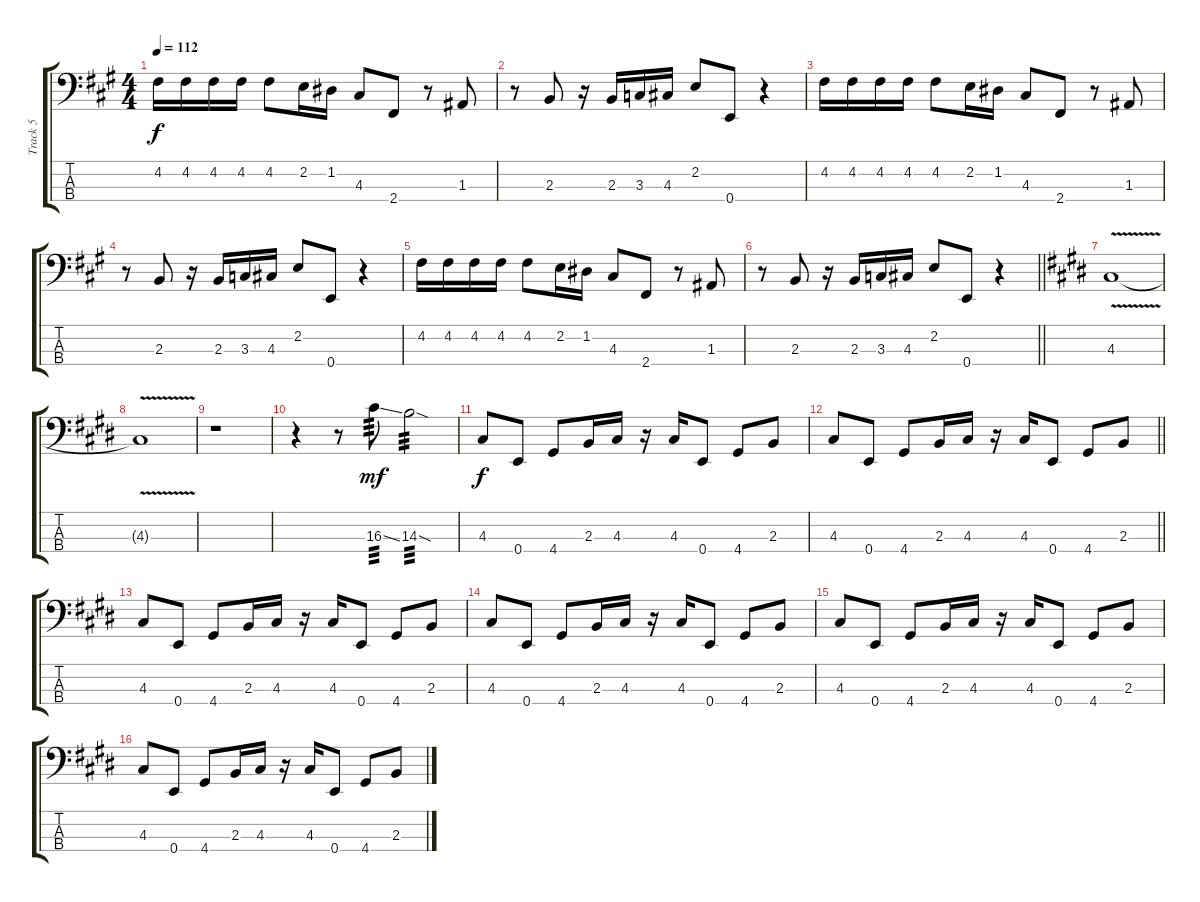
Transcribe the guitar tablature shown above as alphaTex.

\track ("Track 5" "Track 5") {instrument electricbassfinger}
\staff {score tabs}
\tuning (G2 D2 A1 E1) {hide}
\ts (4 4)
\tempo 112
\clef f4
\ks a
4.2.16{dy f} 4.2.16 4.2.16 4.2.16 4.2.8 2.2.16 1.2.16 4.3.8 2.4.8 r.8 1.3.8 |
r.8 2.3.8 r.16 2.3.16 3.3.16 4.3.16 2.2.8 0.4.8 r.4 |
4.2.16 4.2.16 4.2.16 4.2.16 4.2.8 2.2.16 1.2.16 4.3.8 2.4.8 r.8 1.3.8 |
r.8 2.3.8 r.16 2.3.16 3.3.16 4.3.16 2.2.8 0.4.8 r.4 |
4.2.16 4.2.16 4.2.16 4.2.16 4.2.8 2.2.16 1.2.16 4.3.8 2.4.8 r.8 1.3.8 |
\barLineRight lightlight
r.8 2.3.8 r.16 2.3.16 3.3.16 4.3.16 2.2.8 0.4.8 r.4 |
\ks e
4.3{v}.1 |
4.3{t}.1 |
r.1 |
r.4 r.8 16.3{ss}.8{tp 3 dy mf} 14.3{sod}.2{tp 3} |
4.3.8{dy f} 0.4.8 4.4.8 2.3.16 4.3.16 r.16 4.3.16 0.4.8 4.4.8 2.3.8 |
\barLineRight lightlight
4.3.8 0.4.8 4.4.8 2.3.16 4.3.16 r.16 4.3.16 0.4.8 4.4.8 2.3.8 |
4.3.8 0.4.8 4.4.8 2.3.16 4.3.16 r.16 4.3.16 0.4.8 4.4.8 2.3.8 |
4.3.8 0.4.8 4.4.8 2.3.16 4.3.16 r.16 4.3.16 0.4.8 4.4.8 2.3.8 |
4.3.8 0.4.8 4.4.8 2.3.16 4.3.16 r.16 4.3.16 0.4.8 4.4.8 2.3.8 |
4.3.8 0.4.8 4.4.8 2.3.16 4.3.16 r.16 4.3.16 0.4.8 4.4.8 2.3.8
